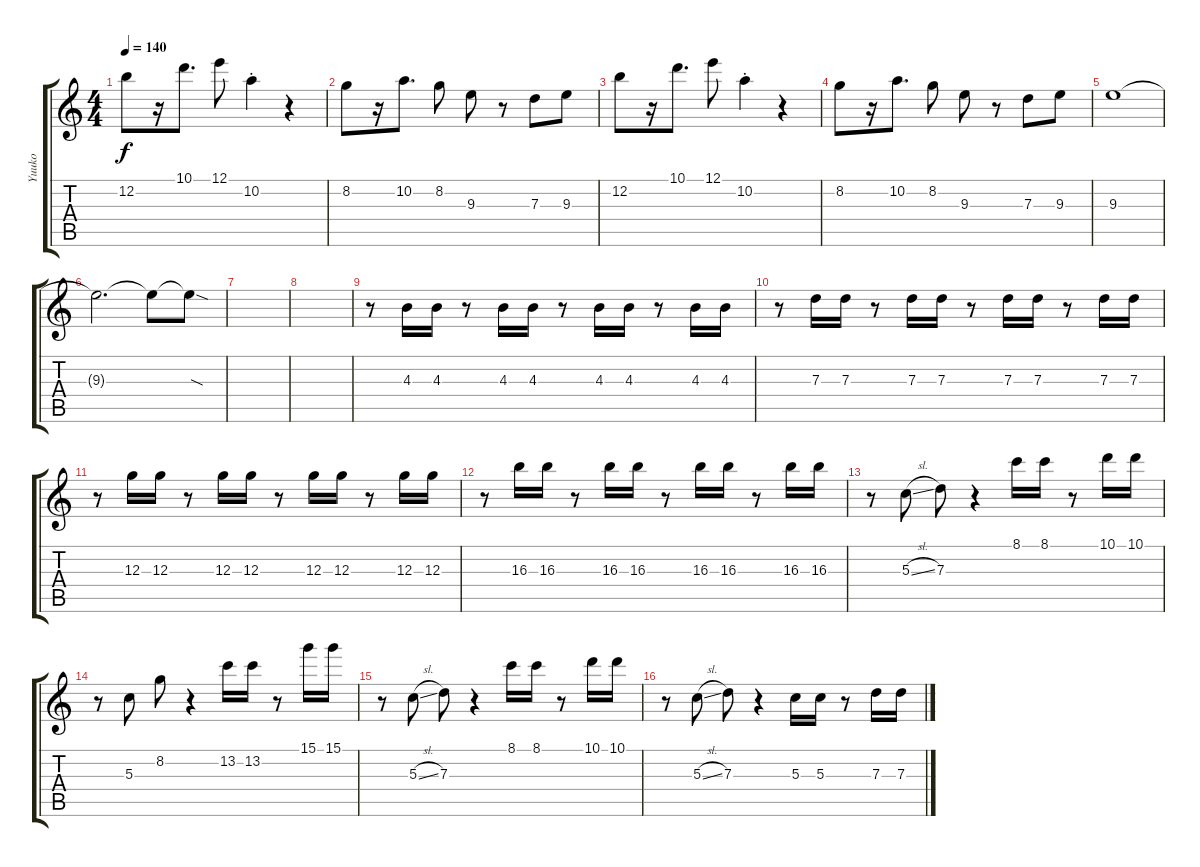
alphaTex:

\track ("Yuuko" "Yuuko") {instrument overdrivenguitar}
\staff {score tabs}
\tuning (E4 B3 G3 D3 A2 E2) {hide}
\ts (4 4)
\tempo 140
\clef g2
\ks c
12.2.8{dy f} r.16 10.1.8{d} 12.1.8 10.2{st}.4 r.4 |
8.2.8 r.16 10.2.8{d} 8.2.8 9.3.8 r.8 7.3.8 9.3.8 |
12.2.8 r.16 10.1.8{d} 12.1.8 10.2{st}.4 r.4 |
8.2.8 r.16 10.2.8{d} 8.2.8 9.3.8 r.8 7.3.8 9.3.8 |
9.3.1 |
9.3{t}.2{d} 9.3{t}.8 9.3{sod t}.8 |
|
|
r.8 4.3.16 4.3.16 r.8 4.3.16 4.3.16 r.8 4.3.16 4.3.16 r.8 4.3.16 4.3.16 |
r.8 7.3.16 7.3.16 r.8 7.3.16 7.3.16 r.8 7.3.16 7.3.16 r.8 7.3.16 7.3.16 |
r.8 12.3.16 12.3.16 r.8 12.3.16 12.3.16 r.8 12.3.16 12.3.16 r.8 12.3.16 12.3.16 |
r.8 16.3.16 16.3.16 r.8 16.3.16 16.3.16 r.8 16.3.16 16.3.16 r.8 16.3.16 16.3.16 |
r.8 5.3{sl}.8 7.3.8 r.4 8.1.16 8.1.16 r.8 10.1.16 10.1.16 |
r.8 5.3.8 8.2.8 r.4 13.2.16 13.2.16 r.8 15.1.16 15.1.16 |
r.8 5.3{sl}.8 7.3.8 r.4 8.1.16 8.1.16 r.8 10.1.16 10.1.16 |
r.8 5.3{sl}.8 7.3.8 r.4 5.3.16 5.3.16 r.8 7.3.16 7.3.16
